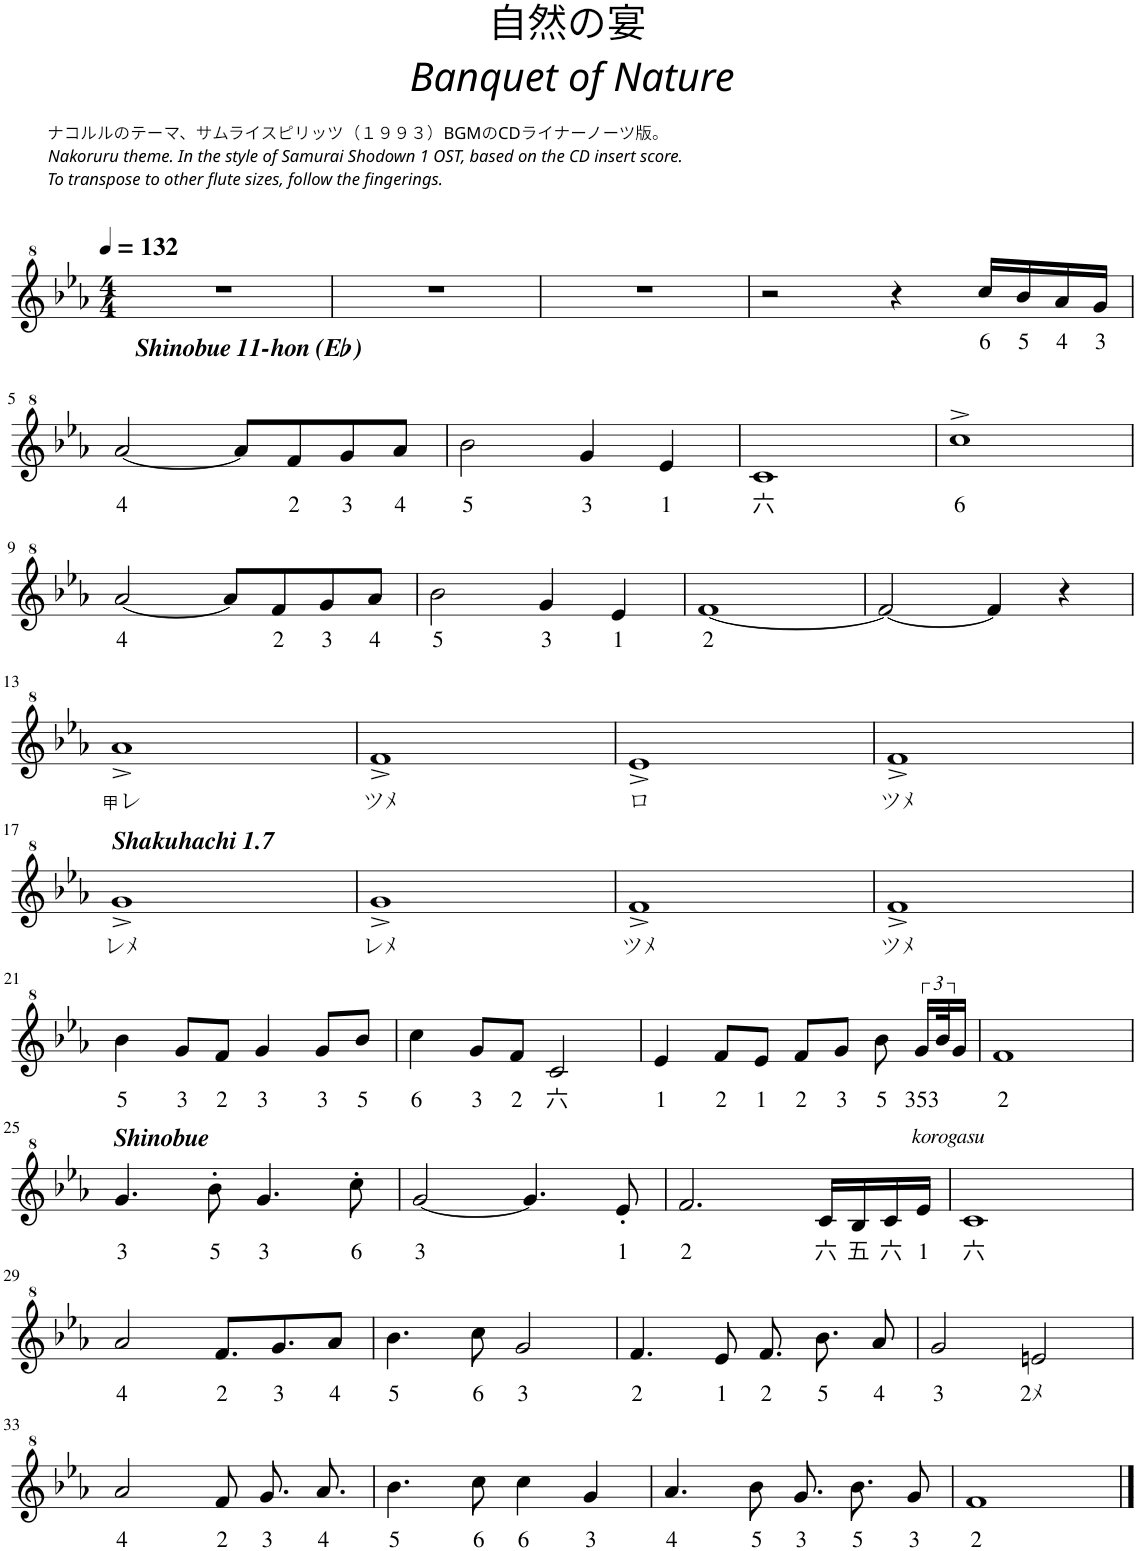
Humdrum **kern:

**kern	**text
*part1	*part1
*staff1	*staff1
*I"Dizi	*
*I'Di.	*
*clefG^2	*
*Trd-7c-12	*
*k[b-e-a-]	*
*M4/4	*
*MM132	*
=1	=1
!LO:TX:b:Bi:t=Shinobue 11-hon (E♭)	!
1r	.
=2	=2
1r	.
=3	=3
1r	.
=4	=4
2r	.
4r	.
!	!LO:LY:b
16ccc/LL	6
!	!LO:LY:b
16bb-/	5
!	!LO:LY:b
16aa-/	4
!	!LO:LY:b
16gg/JJ	3
!!LO:LB:g=z
=5	=5
!	!LO:LY:b
[2aa-/	4
8aa-/L]	.
!	!LO:LY:b
8ff/	2
!	!LO:LY:b
8gg/	3
!	!LO:LY:b
8aa-/J	4
=6	=6
!	!LO:LY:b
2bb-\	5
!	!LO:LY:b
4gg/	3
!	!LO:LY:b
4ee-/	1
=7	=7
!	!LO:LY:b
1cc	六
=8	=8
!	!LO:LY:b
1ccc^	6
!!LO:LB:g=z
=9	=9
!	!LO:LY:b
[2aa-/	4
8aa-/L]	.
!	!LO:LY:b
8ff/	2
!	!LO:LY:b
8gg/	3
!	!LO:LY:b
8aa-/J	4
=10	=10
!	!LO:LY:b
2bb-\	5
!	!LO:LY:b
4gg/	3
!	!LO:LY:b
4ee-/	1
=11	=11
!	!LO:LY:b
[1ff	2
=12	=12
2ff/_	.
4ff/]	.
4r	.
!!LO:LB:g=z
=13	=13
!LO:TX:b:Bi:t=Shakuhachi 1.7	!
!	!LO:LY:b
1aa-^	甲 レ
=14	=14
!	!LO:LY:b
1ff^	ツﾒ
=15	=15
!	!LO:LY:b
1ee-^	ロ
=16	=16
!	!LO:LY:b
1ff^	ツﾒ
!!LO:LB:g=z
=17	=17
!	!LO:LY:b
1gg^	レﾒ
=18	=18
!	!LO:LY:b
1gg^	レﾒ
=19	=19
!	!LO:LY:b
1ff^	ツﾒ
=20	=20
!	!LO:LY:b
1ff^	ツﾒ
!!LO:LB:g=z
=21	=21
!LO:TX:b:Bi:t=Shinobue	!
!	!LO:LY:b
4bb-\	5
!	!LO:LY:b
8gg/L	3
!	!LO:LY:b
8ff/J	2
!	!LO:LY:b
4gg/	3
!	!LO:LY:b
8gg/L	3
!	!LO:LY:b
8bb-/J	5
=22	=22
!	!LO:LY:b
4ccc\	6
!	!LO:LY:b
8gg/L	3
!	!LO:LY:b
8ff/J	2
!	!LO:LY:b
2cc/	六
=23	=23
!	!LO:LY:b
4ee-/	1
!	!LO:LY:b
8ff/L	2
!	!LO:LY:b
8ee-/J	1
!	!LO:LY:b
8ff/L	2
!	!LO:LY:b
8gg/J	3
!	!LO:LY:b
8bb-\	5
!LO:TX:b:i:t=korogasu	!
!	!LO:LY:b
24gg/LL	353
48bb-/K	.
16gg/JJ	.
=24	=24
!	!LO:LY:b
1ff	2
!!LO:LB:g=z
=25	=25
!	!LO:LY:b
4.gg/	3
!	!LO:LY:b
8bb-'\	5
!	!LO:LY:b
4.gg/	3
!	!LO:LY:b
8ccc'\	6
=26	=26
!	!LO:LY:b
[2gg/	3
4.gg/]	.
!	!LO:LY:b
8ee-'/	1
=27	=27
!	!LO:LY:b
2.ff/	2
!	!LO:LY:b
16cc/LL	六
!	!LO:LY:b
16b-/	五
!	!LO:LY:b
16cc/	六
!	!LO:LY:b
16ee-/JJ	1
=28	=28
!	!LO:LY:b
1cc	六
!!LO:LB:g=z
=29	=29
!	!LO:LY:b
2aa-/	4
!	!LO:LY:b
8.ff/L	2
!	!LO:LY:b
8.gg/	3
!	!LO:LY:b
8aa-/J	4
=30	=30
!	!LO:LY:b
4.bb-\	5
!	!LO:LY:b
8ccc\	6
!	!LO:LY:b
2gg/	3
=31	=31
!	!LO:LY:b
4.ff/	2
!	!LO:LY:b
8ee-/	1
!	!LO:LY:b
8.ff/	2
!	!LO:LY:b
8.bb-\	5
!	!LO:LY:b
8aa-/	4
=32	=32
!	!LO:LY:b
2gg/	3
!	!LO:LY:b
2een/	2ﾒ
!!LO:LB:g=z
=33	=33
!	!LO:LY:b
2aa-/	4
!	!LO:LY:b
8ff/	2
!	!LO:LY:b
8.gg/	3
!	!LO:LY:b
8.aa-/	4
=34	=34
!	!LO:LY:b
4.bb-\	5
!	!LO:LY:b
8ccc\	6
!	!LO:LY:b
4ccc\	6
!	!LO:LY:b
4gg/	3
=35	=35
!	!LO:LY:b
4.aa-/	4
!	!LO:LY:b
8bb-\	5
!	!LO:LY:b
8.gg/	3
!	!LO:LY:b
8.bb-\	5
!	!LO:LY:b
8gg/	3
=36	=36
!	!LO:LY:b
1ff	2
==	==
*-	*-
